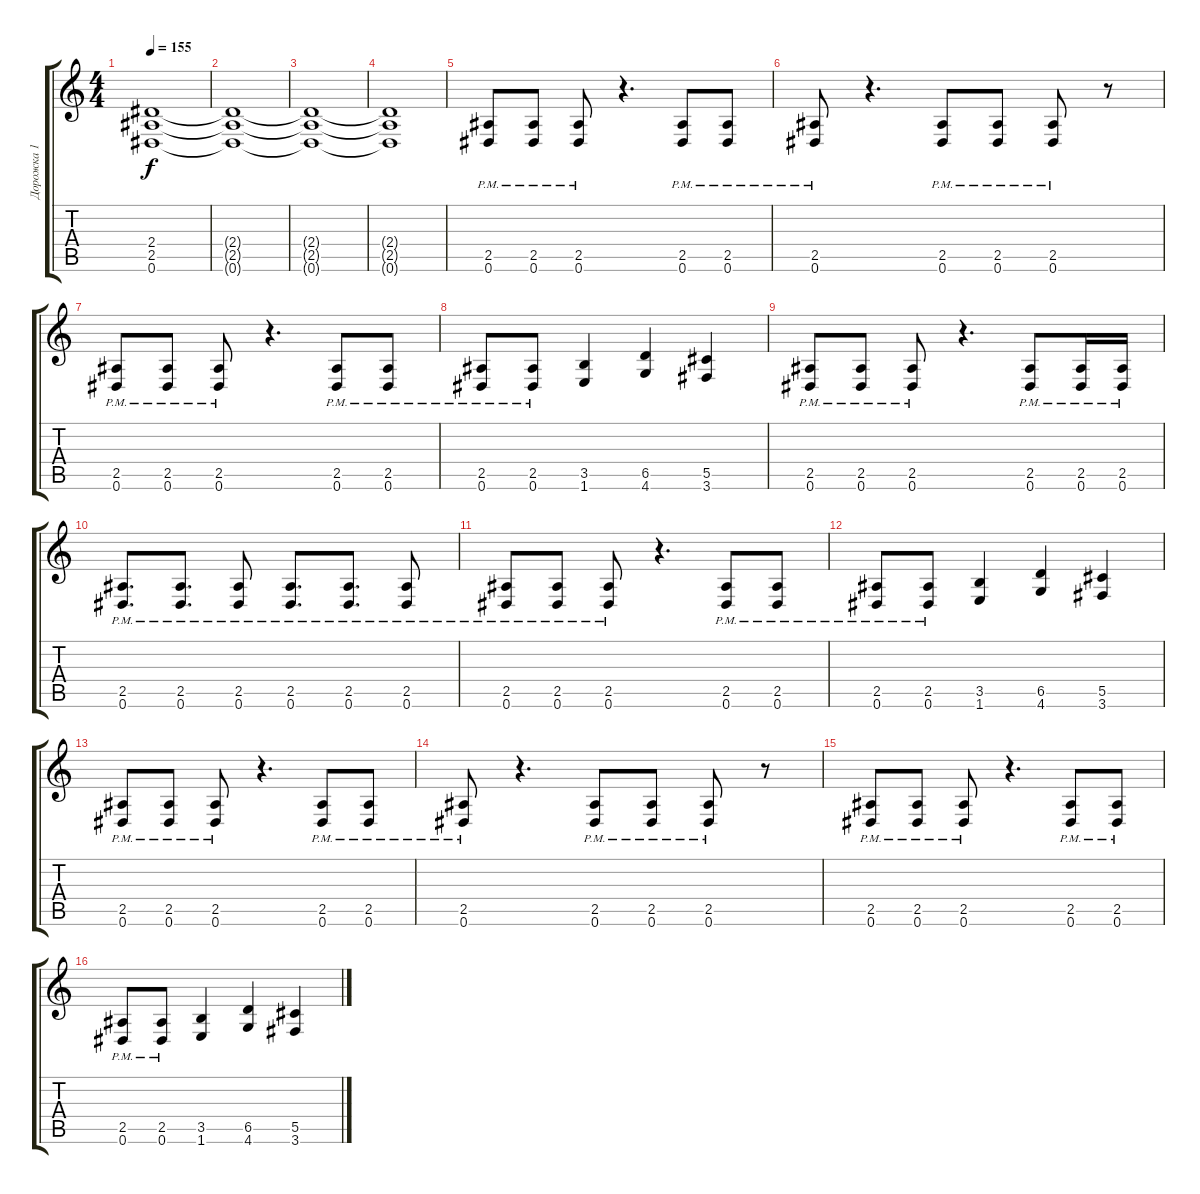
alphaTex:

\track ("Дорожка 1" "Дорожка 1") {instrument distortionguitar}
\staff {score tabs}
\tuning (Eb4 Bb3 Gb3 Db3 Ab2 Eb2) {hide}
\ts (4 4)
\tempo 155
\clef g2
\ks c
(2.4 2.5 0.6).1{dy f} |
(2.4{t} 2.5{t} 0.6{t}).1 |
(2.4{t} 2.5{t} 0.6{t}).1 |
(2.4{t} 2.5{t} 0.6{t}).1 |
(2.5{pm} 0.6{pm}).8 (2.5{pm} 0.6{pm}).8 (2.5{pm} 0.6{pm}).8 r.4{d} (2.5{pm} 0.6{pm}).8 (2.5{pm} 0.6{pm}).8 |
(2.5{pm} 0.6{pm}).8 r.4{d} (2.5{pm} 0.6{pm}).8 (2.5{pm} 0.6{pm}).8 (2.5{pm} 0.6{pm}).8 r.8 |
(2.5{pm} 0.6{pm}).8 (2.5{pm} 0.6{pm}).8 (2.5{pm} 0.6{pm}).8 r.4{d} (2.5{pm} 0.6{pm}).8 (2.5{pm} 0.6{pm}).8 |
(2.5{pm} 0.6{pm}).8 (2.5{pm} 0.6{pm}).8 (3.5 1.6).4 (6.5 4.6).4 (5.5 3.6).4 |
(2.5{pm} 0.6{pm}).8 (2.5{pm} 0.6{pm}).8 (2.5{pm} 0.6{pm}).8 r.4{d} (2.5{pm} 0.6{pm}).8 (2.5{pm} 0.6{pm}).16 (2.5{pm} 0.6{pm}).16 |
(2.5{pm} 0.6{pm}).8{d} (2.5{pm} 0.6{pm}).8{d} (2.5{pm} 0.6{pm}).8 (2.5{pm} 0.6{pm}).8{d} (2.5{pm} 0.6{pm}).8{d} (2.5{pm} 0.6{pm}).8 |
(2.5{pm} 0.6{pm}).8 (2.5{pm} 0.6{pm}).8 (2.5{pm} 0.6{pm}).8 r.4{d} (2.5{pm} 0.6{pm}).8 (2.5{pm} 0.6{pm}).8 |
(2.5{pm} 0.6{pm}).8 (2.5{pm} 0.6{pm}).8 (3.5 1.6).4 (6.5 4.6).4 (5.5 3.6).4 |
(2.5{pm} 0.6{pm}).8 (2.5{pm} 0.6{pm}).8 (2.5{pm} 0.6{pm}).8 r.4{d} (2.5{pm} 0.6{pm}).8 (2.5{pm} 0.6{pm}).8 |
(2.5{pm} 0.6{pm}).8 r.4{d} (2.5{pm} 0.6{pm}).8 (2.5{pm} 0.6{pm}).8 (2.5{pm} 0.6{pm}).8 r.8 |
(2.5{pm} 0.6{pm}).8 (2.5{pm} 0.6{pm}).8 (2.5{pm} 0.6{pm}).8 r.4{d} (2.5{pm} 0.6{pm}).8 (2.5{pm} 0.6{pm}).8 |
(2.5{pm} 0.6{pm}).8 (2.5{pm} 0.6{pm}).8 (3.5 1.6).4 (6.5 4.6).4 (5.5 3.6).4
